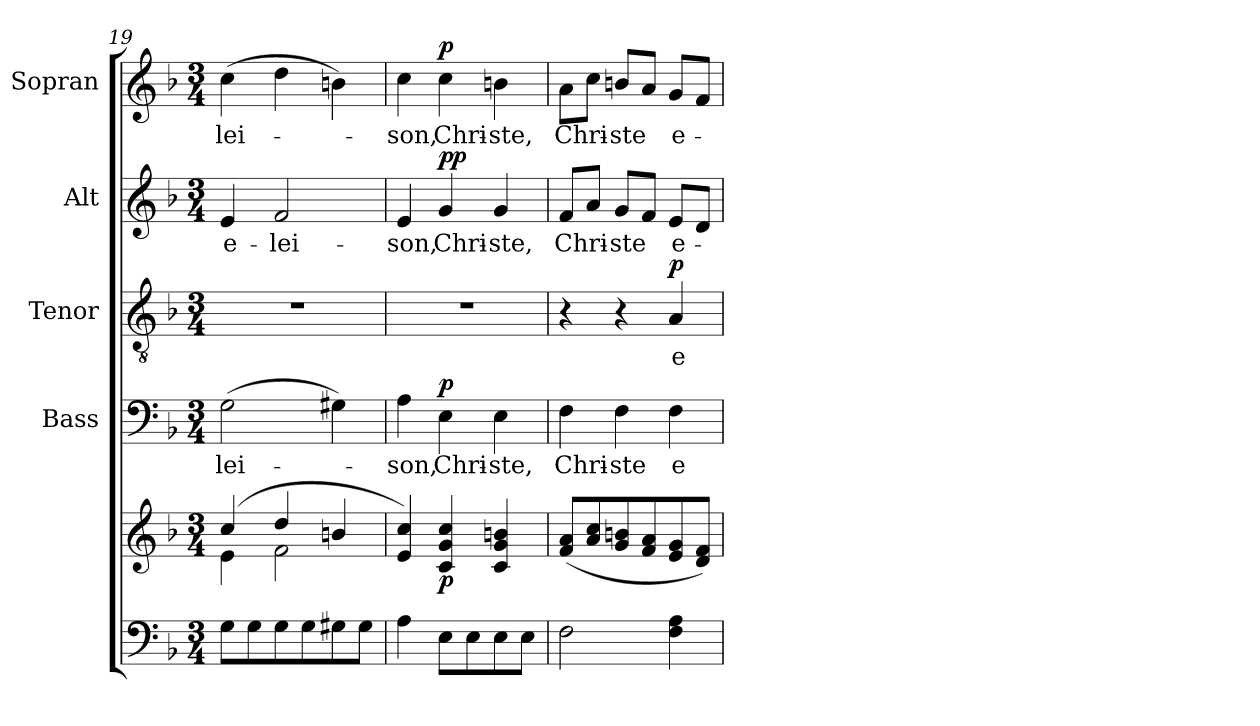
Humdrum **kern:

**kern	**kern	**dynam	**kern	**text	**dynam	**kern	**text	**dynam	**kern	**text	**dynam	**kern	**text	**dynam
*part5	*part5	*part5	*part4	*part4	*part4	*part3	*part3	*part3	*part2	*part2	*part2	*part1	*part1	*part1
*staff6	*staff5	*staff5/6	*staff4	*staff4	*staff4	*staff3	*staff3	*staff3	*staff2	*staff2	*staff2	*staff1	*staff1	*staff1
*	*	*	*I"Bass	*	*	*I"Tenor	*	*	*I"Alt	*	*	*I"Sopran	*	*
*	*	*	*I'B.	*	*	*I'T.	*	*	*I'A.	*	*	*I'S.	*	*
*clefF4	*clefG2	*	*clefF4	*	*	*clefGv2	*	*	*clefG2	*	*	*clefG2	*	*
*k[b-]	*k[b-]	*	*k[b-]	*	*	*k[b-]	*	*	*k[b-]	*	*	*k[b-]	*	*
*F:	*F:	*	*F:	*	*	*F:	*	*	*F:	*	*	*F:	*	*
*M3/4	*M3/4	*	*M3/4	*	*	*M3/4	*	*	*M3/4	*	*	*M3/4	*	*
=19	=19	=19	=19	=19	=19	=19	=19	=19	=19	=19	=19	=19	=19	=19
*	*^	*	*	*	*	*	*	*	*	*	*	*	*	*
!	!	!	!	!	!LO:LY:b	!	!	!	!	!	!LO:LY:b	!	!	!LO:LY:b	!
8G\L	(4cc/	4e\	.	(>2G\	-lei-	.	2.r	.	.	4e/	e-	.	(>4cc\	-lei-	.
8G\	.	.	.	.	.	.	.	.	.	.	.	.	.	.	.
!	!	!	!	!	!	!	!	!	!	!	!LO:LY:b	!	!	!	!
8G\	4dd/	2f\	.	.	.	.	.	.	.	2f/	-lei-	.	4dd\	.	.
8G\	.	.	.	.	.	.	.	.	.	.	.	.	.	.	.
8G#X\	4bn/	.	.	4G#X\)	.	.	.	.	.	.	.	.	4bn\)	.	.
8G#\J	.	.	.	.	.	.	.	.	.	.	.	.	.	.	.
*	*v	*v	*	*	*	*	*	*	*	*	*	*	*	*	*
=20	=20	=20	=20	=20	=20	=20	=20	=20	=20	=20	=20	=20	=20	=20
!	!	!	!	!LO:LY:b	!	!	!	!	!	!LO:LY:b	!	!	!LO:LY:b	!
4A\	4e/ 4cc/)	.	4A\	-son,	.	2.r	.	.	4e/	-son,	.	4cc\	-son,	.
!	!	!LO:DY:b	!	!LO:LY:b	!LO:DY:a	!	!	!	!	!LO:LY:b	!LO:DY:a	!	!LO:LY:b	!LO:DY:a
8E\L	4c/ 4g/ 4cc/	p	4E\	Chri-	p	.	.	.	4g/	Chri-	pp	4cc\	Chri-	p
8E\	.	.	.	.	.	.	.	.	.	.	.	.	.	.
!	!	!	!	!LO:LY:b	!	!	!	!	!	!LO:LY:b	!	!	!LO:LY:b	!
8E\	4c/ 4g/ 4bn/	.	4E\	-ste,	.	.	.	.	4g/	-ste,	.	4bn\	-ste,	.
8E\J	.	.	.	.	.	.	.	.	.	.	.	.	.	.
!!LO:PB:g=z
=21	=21	=21	=21	=21	=21	=21	=21	=21	=21	=21	=21	=21	=21	=21
!	!	!	!	!LO:LY:b	!	!	!	!	!	!LO:LY:b	!	!	!LO:LY:b	!
2F\	(<8f/ 8a/L	.	4F\	Chri-	.	4r	.	.	8f/L	Chri-	.	8a\L	Chri-	.
.	8a/ 8cc/	.	.	.	.	.	.	.	8a/J	.	.	8cc\J	.	.
!	!	!	!	!LO:LY:b	!	!	!	!	!	!LO:LY:b	!	!	!LO:LY:b	!
.	8g/ 8bn/	.	4F\	-ste	.	4r	.	.	8g/L	-ste	.	8bn/L	-ste	.
.	8f/ 8a/	.	.	.	.	.	.	.	8f/J	.	.	8a/J	.	.
!	!	!	!	!LO:LY:b	!	!	!LO:LY:b	!LO:DY:a	!	!LO:LY:b	!	!	!LO:LY:b	!
4F\ 4A\	8e/ 8g/	.	4F\	e-	.	4A/	e-	p	8e/L	e-	.	8g/L	e-	.
.	8d/ 8f/J)	.	.	.	.	.	.	.	8d/J	.	.	8f/J	.	.
=	=	=	=	=	=	=	=	=	=	=	=	=	=	=
*-	*-	*-	*-	*-	*-	*-	*-	*-	*-	*-	*-	*-	*-	*-
